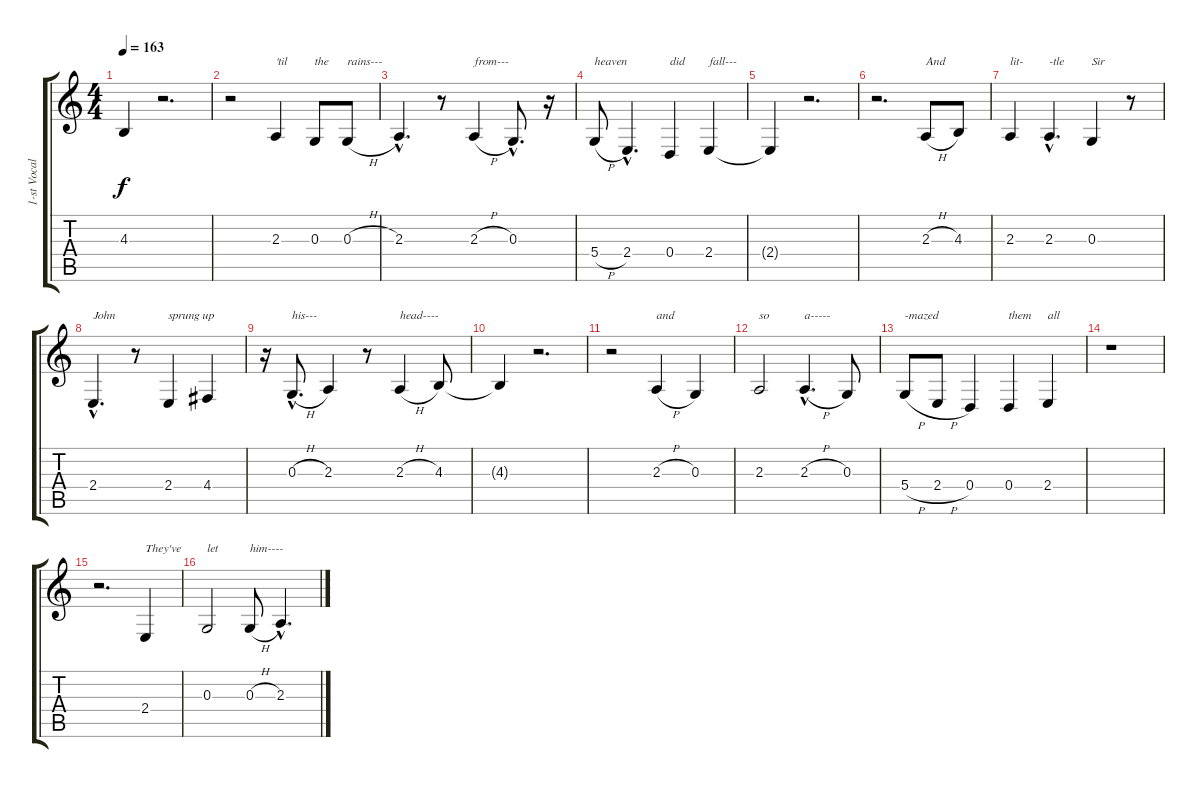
\track ("1-st Vocal" "1-st Vocal") {instrument drawbarorgan}
\staff {score tabs}
\tuning (E4 B3 G3 D3 A2 E2) {hide}
\ts (4 4)
\tempo 163
\clef g2
\ks c
4.3{t}.4{dy f} r.2{d} |
r.2 2.3.4{txt "'til"} 0.3.8{txt "the"} 0.3{h}.8{txt "rains---"} |
2.3{hac}.4{d} r.8 2.3{h}.4{txt "from---"} 0.3{hac}.8{d} r.16 |
5.4{h}.8{txt "heaven"} 2.4{hac}.4{d} 0.4.4{txt "did"} 2.4.4{txt "fall---"} |
2.4{t}.4 r.2{d} |
r.2{d} 2.3{h}.8{txt "And"} 4.3.8 |
2.3.4{txt "lit-"} 2.3{hac}.4{d txt "-tle"} 0.3.4{txt "Sir"} r.8 |
2.4{hac}.4{d txt "John"} r.8 2.4.4{txt "sprung up"} 4.4.4 |
r.16 0.3{h hac}.8{d txt "his---"} 2.3.4 r.8 2.3{h}.4{txt "head----"} 4.3.8 |
4.3{t}.4 r.2{d} |
r.2 2.3{h}.4{txt "and"} 0.3.4 |
2.3.2{txt "so"} 2.3{h hac}.4{d txt "a-----"} 0.3.8 |
5.4{h}.8{txt "-mazed"} 2.4{h}.8 0.4.4 0.4.4{txt "them"} 2.4.4{txt "all"} |
r.1 |
r.2{d} 2.4.4{txt "They've"} |
0.3.2{txt "let"} 0.3{h}.8{txt "him----"} 2.3{hac}.4{d}
